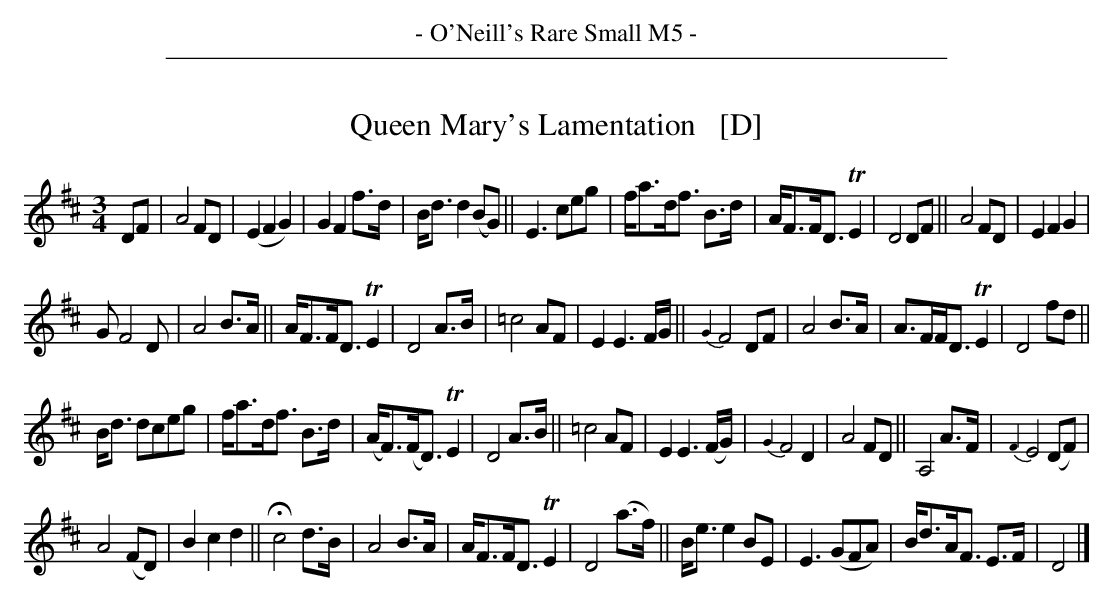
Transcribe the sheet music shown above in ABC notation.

X:1
T: Queen Mary's Lamentation   [D]
M: 3/4
L: 1/8
K: D
DF |\
A4 FD | (E2F2G2) | G2F2 f>d | B<d d2(BG) || E3 ceg | f<ad<f B>d | A<FF<D TE2 | D4 DF || A4FD | E2F2G2 |
G F4 D | A4 B>A || A<FF<D TE2 | D4 A>B | =c4 AF | E2 E3 F/G/ || {G2}F4 DF | A4 B>A | A>FF<D TE2 | D4 fd ||
B<d dceg | f<ad<f B>d | (A<F)(F<D) TE2 | D4 A>B || =c4 AF | E2 E3 (F/G/) | {G2}F4 D2 | A4 FD || A,4 A>F | {F2}E4 (DF) |
A4 (FD) | B2c2d2 || Hc4 d>B | A4 B>A | A<FF<D TE2 | D4 (a>f) || B<e e2 BE | E3 (GFA) | B<dA<F E>F | D4 |]
